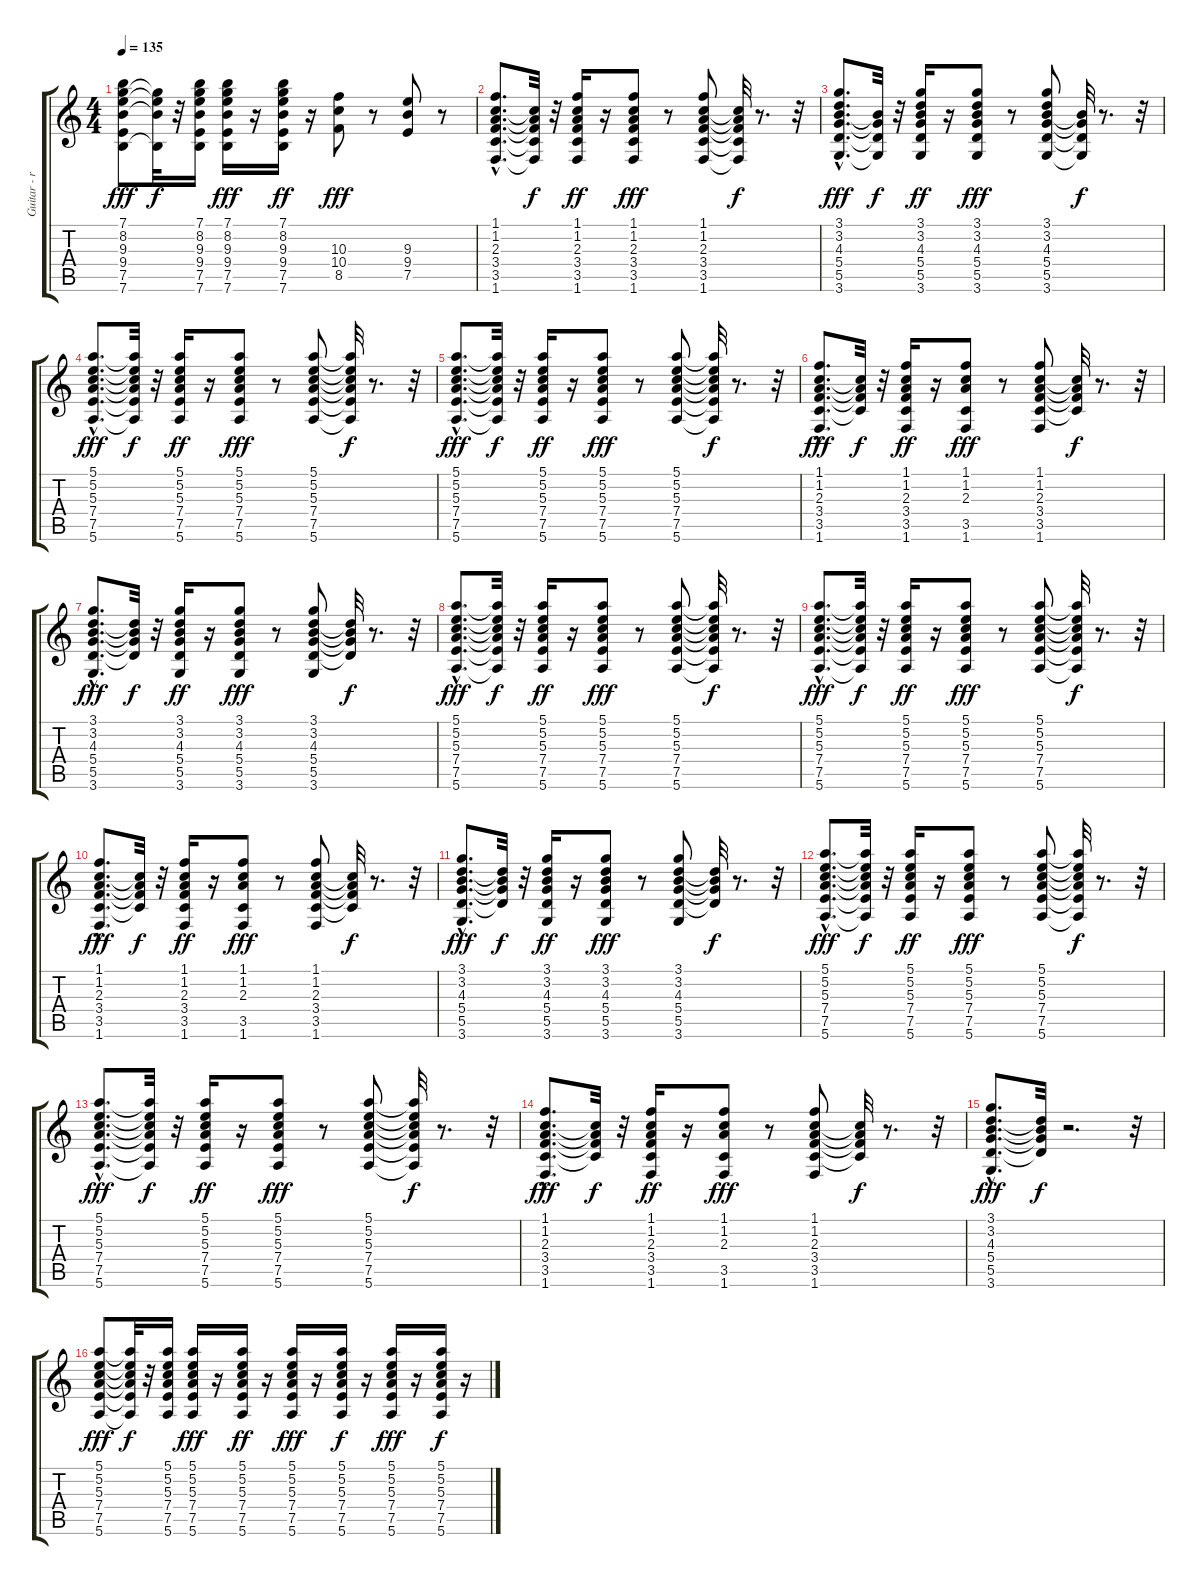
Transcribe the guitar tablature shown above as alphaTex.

\track ("Guitar - rithm" "Guitar - r") {instrument acousticguitarsteel}
\staff {score tabs}
\tuning (E4 B3 G3 D3 A2 E2) {hide}
\ts (4 4)
\tempo 135
\clef g2
\ks c
(7.1 8.2 9.3 9.4 7.5 7.6).8{dy fff} (8.2{t} 9.3{t} 9.4{t} 7.6{t}).32{dy f} r.32 (7.1 8.2 9.3 9.4 7.5 7.6).16 (7.1 8.2 9.3 9.4 7.5 7.6).16{dy fff} r.16 (7.1 8.2 9.3 9.4 7.5 7.6).16{dy ff} r.16 (10.3 10.4 8.5).8{dy fff} r.8 (9.3 9.4 7.5).8 r.8 |
(1.1{hac} 1.2{hac} 2.3{hac} 3.4{hac} 3.5{hac} 1.6{hac}).8{d} (1.2{t} 2.3{t} 3.4{t} 3.5{t} 1.6{t}).32{dy f} r.32 (1.1 1.2 2.3 3.4 3.5 1.6).16{dy ff} r.16 (1.1 1.2 2.3 3.4 3.5 1.6).8{dy fff} r.8 (1.1 1.2 2.3 3.4 3.5 1.6).8 (1.2{t} 2.3{t} 3.4{t} 3.5{t} 1.6{t}).32{dy f} r.8{d} r.32 |
(3.1{hac} 3.2{hac} 4.3{hac} 5.4{hac} 5.5{hac} 3.6{hac}).8{d dy fff} (4.3{t} 5.4{t} 5.5{t} 3.6{t}).32{dy f} r.32 (3.1 3.2 4.3 5.4 5.5 3.6).16{dy ff} r.16 (3.1 3.2 4.3 5.4 5.5 3.6).8{dy fff} r.8 (3.1 3.2 4.3 5.4 5.5 3.6).8 (4.3{t} 5.4{t} 5.5{t} 3.6{t}).32{dy f} r.8{d} r.32 |
(5.1{hac} 5.2{hac} 5.3{hac} 7.4{hac} 7.5{hac} 5.6{hac}).8{d dy fff} (5.1{t} 5.2{t} 5.3{t} 7.4{t} 7.5{t} 5.6{t}).32{dy f} r.32 (5.1 5.2 5.3 7.4 7.5 5.6).16{dy ff} r.16 (5.1 5.2 5.3 7.4 7.5 5.6).8{dy fff} r.8 (5.1 5.2 5.3 7.4 7.5 5.6).8 (5.1{t} 5.2{t} 5.3{t} 7.4{t} 7.5{t} 5.6{t}).32{dy f} r.8{d} r.32 |
(5.1{hac} 5.2{hac} 5.3{hac} 7.4{hac} 7.5{hac} 5.6{hac}).8{d dy fff} (5.1{t} 5.2{t} 5.3{t} 7.4{t} 7.5{t} 5.6{t}).32{dy f} r.32 (5.1 5.2 5.3 7.4 7.5 5.6).16{dy ff} r.16 (5.1 5.2 5.3 7.4 7.5 5.6).8{dy fff} r.8 (5.1 5.2 5.3 7.4 7.5 5.6).8 (5.1{t} 5.2{t} 5.3{t} 7.4{t} 7.5{t} 5.6{t}).32{dy f} r.8{d} r.32 |
(1.1{hac} 1.2{hac} 2.3{hac} 3.4{hac} 3.5{hac} 1.6{hac}).8{d dy fff} (1.2{t} 2.3{t} 3.4{t} 3.5{t}).32{dy f} r.32 (1.1 1.2 2.3 3.4 3.5 1.6).16{dy ff} r.16 (1.1 1.2 2.3 3.5 1.6).8{dy fff} r.8 (1.1 1.2 2.3 3.4 3.5 1.6).8 (1.2{t} 2.3{t} 3.4{t} 3.5{t}).32{dy f} r.8{d} r.32 |
(3.1{hac} 3.2{hac} 4.3{hac} 5.4{hac} 5.5{hac} 3.6{hac}).8{d dy fff} (3.2{t} 4.3{t} 5.4{t} 5.5{t}).32{dy f} r.32 (3.1 3.2 4.3 5.4 5.5 3.6).16{dy ff} r.16 (3.1 3.2 4.3 5.4 5.5 3.6).8{dy fff} r.8 (3.1 3.2 4.3 5.4 5.5 3.6).8 (3.2{t} 4.3{t} 5.4{t} 5.5{t}).32{dy f} r.8{d} r.32 |
(5.1{hac} 5.2{hac} 5.3{hac} 7.4{hac} 7.5{hac} 5.6{hac}).8{d dy fff} (5.1{t} 5.2{t} 5.3{t} 7.4{t} 7.5{t} 5.6{t}).32{dy f} r.32 (5.1 5.2 5.3 7.4 7.5 5.6).16{dy ff} r.16 (5.1 5.2 5.3 7.4 7.5 5.6).8{dy fff} r.8 (5.1 5.2 5.3 7.4 7.5 5.6).8 (5.1{t} 5.2{t} 5.3{t} 7.4{t} 7.5{t} 5.6{t}).32{dy f} r.8{d} r.32 |
(5.1{hac} 5.2{hac} 5.3{hac} 7.4{hac} 7.5{hac} 5.6{hac}).8{d dy fff} (5.1{t} 5.2{t} 5.3{t} 7.4{t} 7.5{t} 5.6{t}).32{dy f} r.32 (5.1 5.2 5.3 7.4 7.5 5.6).16{dy ff} r.16 (5.1 5.2 5.3 7.4 7.5 5.6).8{dy fff} r.8 (5.1 5.2 5.3 7.4 7.5 5.6).8 (5.1{t} 5.2{t} 5.3{t} 7.4{t} 7.5{t} 5.6{t}).32{dy f} r.8{d} r.32 |
(1.1{hac} 1.2{hac} 2.3{hac} 3.4{hac} 3.5{hac} 1.6{hac}).8{d dy fff} (1.2{t} 2.3{t} 3.4{t} 3.5{t}).32{dy f} r.32 (1.1 1.2 2.3 3.4 3.5 1.6).16{dy ff} r.16 (1.1 1.2 2.3 3.5 1.6).8{dy fff} r.8 (1.1 1.2 2.3 3.4 3.5 1.6).8 (1.2{t} 2.3{t} 3.4{t} 3.5{t}).32{dy f} r.8{d} r.32 |
(3.1{hac} 3.2{hac} 4.3{hac} 5.4{hac} 5.5{hac} 3.6{hac}).8{d dy fff} (3.2{t} 4.3{t} 5.4{t} 5.5{t}).32{dy f} r.32 (3.1 3.2 4.3 5.4 5.5 3.6).16{dy ff} r.16 (3.1 3.2 4.3 5.4 5.5 3.6).8{dy fff} r.8 (3.1 3.2 4.3 5.4 5.5 3.6).8 (3.2{t} 4.3{t} 5.4{t} 5.5{t}).32{dy f} r.8{d} r.32 |
(5.1{hac} 5.2{hac} 5.3{hac} 7.4{hac} 7.5{hac} 5.6{hac}).8{d dy fff} (5.1{t} 5.2{t} 5.3{t} 7.4{t} 7.5{t} 5.6{t}).32{dy f} r.32 (5.1 5.2 5.3 7.4 7.5 5.6).16{dy ff} r.16 (5.1 5.2 5.3 7.4 7.5 5.6).8{dy fff} r.8 (5.1 5.2 5.3 7.4 7.5 5.6).8 (5.1{t} 5.2{t} 5.3{t} 7.4{t} 7.5{t} 5.6{t}).32{dy f} r.8{d} r.32 |
(5.1{hac} 5.2{hac} 5.3{hac} 7.4{hac} 7.5{hac} 5.6{hac}).8{d dy fff} (5.1{t} 5.2{t} 5.3{t} 7.4{t} 7.5{t} 5.6{t}).32{dy f} r.32 (5.1 5.2 5.3 7.4 7.5 5.6).16{dy ff} r.16 (5.1 5.2 5.3 7.4 7.5 5.6).8{dy fff} r.8 (5.1 5.2 5.3 7.4 7.5 5.6).8 (5.1{t} 5.2{t} 5.3{t} 7.4{t} 7.5{t} 5.6{t}).32{dy f} r.8{d} r.32 |
(1.1{hac} 1.2{hac} 2.3{hac} 3.4{hac} 3.5{hac} 1.6{hac}).8{d dy fff} (1.2{t} 2.3{t} 3.4{t} 3.5{t}).32{dy f} r.32 (1.1 1.2 2.3 3.4 3.5 1.6).16{dy ff} r.16 (1.1 1.2 2.3 3.5 1.6).8{dy fff} r.8 (1.1 1.2 2.3 3.4 3.5 1.6).8 (1.2{t} 2.3{t} 3.4{t} 3.5{t}).32{dy f} r.8{d} r.32 |
(3.1{hac} 3.2{hac} 4.3{hac} 5.4{hac} 5.5{hac} 3.6{hac}).8{d dy fff} (3.2{t} 4.3{t} 5.4{t} 5.5{t}).32{dy f} r.2{d} r.32 |
(5.1 5.2 5.3 7.4 7.5 5.6).8{dy fff} (5.1{t} 5.2{t} 5.3{t} 7.4{t} 7.5{t} 5.6{t}).32{dy f} r.32 (5.1 5.2 5.3 7.4 7.5 5.6).16 (5.1 5.2 5.3 7.4 7.5 5.6).16{dy fff} r.16 (5.1 5.2 5.3 7.4 7.5 5.6).16{dy ff} r.16 (5.1 5.2 5.3 7.4 7.5 5.6).16{dy fff} r.16 (5.1 5.2 5.3 7.4 7.5 5.6).16{dy f} r.16 (5.1 5.2 5.3 7.4 7.5 5.6).16{dy fff} r.16 (5.1 5.2 5.3 7.4 7.5 5.6).16{dy f} r.16
